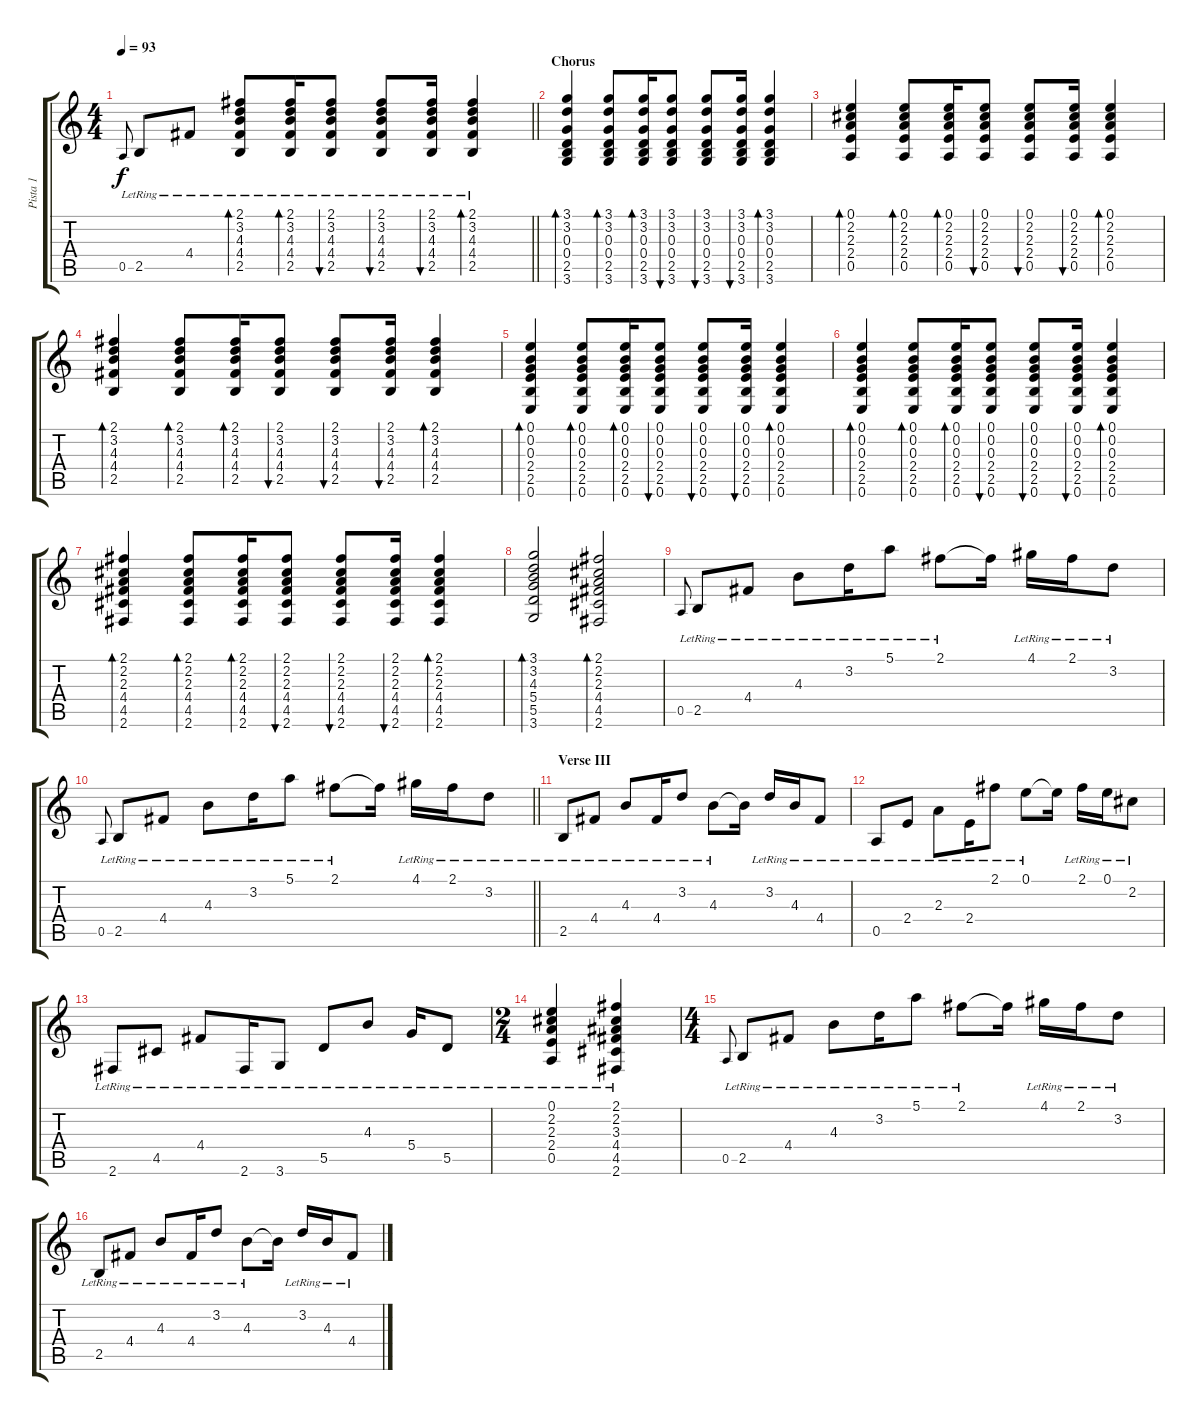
\track ("Pista 1" "Pista 1") {instrument acousticguitarsteel}
\staff {score tabs}
\tuning (E4 B3 G3 D3 A2 E2) {hide}
\ts (4 4)
\tempo 93
\clef g2
\barLineRight lightlight
\ks c
0.5.8{gr onbeat dy f} 2.5{lr}.8 4.4{lr}.8 (2.1 3.2 4.3{lr} 4.4 2.5).8{bd 60} (2.1 3.2 4.3{lr} 4.4 2.5).16{bd 60} (2.1 3.2 4.3{lr} 4.4 2.5).8{bu 60} (2.1 3.2 4.3{lr} 4.4 2.5).8{bu 60} (2.1 3.2 4.3{lr} 4.4 2.5).16{bu 60} (2.1 3.2 4.3{lr} 4.4 2.5).4{bd 60} |
\section ("" "Chorus")
(3.1 3.2 0.3 0.4 2.5 3.6).4{bd 60} (3.1 3.2 0.3 0.4 2.5 3.6).8{bd 60} (3.1 3.2 0.3 0.4 2.5 3.6).16{bd 60} (3.1 3.2 0.3 0.4 2.5 3.6).8{bu 60} (3.1 3.2 0.3 0.4 2.5 3.6).8{bu 60} (3.1 3.2 0.3 0.4 2.5 3.6).16{bu 60} (3.1 3.2 0.3 0.4 2.5 3.6).4{bd 60} |
(0.1 2.2 2.3 2.4 0.5).4{bd 60} (0.1 2.2 2.3 2.4 0.5).8{bd 60} (0.1 2.2 2.3 2.4 0.5).16{bd 60} (0.1 2.2 2.3 2.4 0.5).8{bu 60} (0.1 2.2 2.3 2.4 0.5).8{bu 60} (0.1 2.2 2.3 2.4 0.5).16{bu 60} (0.1 2.2 2.3 2.4 0.5).4{bd 60} |
(2.1 3.2 4.3 4.4 2.5).4{bd 60} (2.1 3.2 4.3 4.4 2.5).8{bd 60} (2.1 3.2 4.3 4.4 2.5).16{bd 60} (2.1 3.2 4.3 4.4 2.5).8{bu 60} (2.1 3.2 4.3 4.4 2.5).8{bu 60} (2.1 3.2 4.3 4.4 2.5).16{bu 60} (2.1 3.2 4.3 4.4 2.5).4{bd 60} |
(0.1 0.2 0.3 2.4 2.5 0.6).4{bd 60} (0.1 0.2 0.3 2.4 2.5 0.6).8{bd 60} (0.1 0.2 0.3 2.4 2.5 0.6).16{bd 60} (0.1 0.2 0.3 2.4 2.5 0.6).8{bu 60} (0.1 0.2 0.3 2.4 2.5 0.6).8{bu 60} (0.1 0.2 0.3 2.4 2.5 0.6).16{bu 60} (0.1 0.2 0.3 2.4 2.5 0.6).4{bd 60} |
(0.1 0.2 0.3 2.4 2.5 0.6).4{bd 60} (0.1 0.2 0.3 2.4 2.5 0.6).8{bd 60} (0.1 0.2 0.3 2.4 2.5 0.6).16{bd 60} (0.1 0.2 0.3 2.4 2.5 0.6).8{bu 60} (0.1 0.2 0.3 2.4 2.5 0.6).8{bu 60} (0.1 0.2 0.3 2.4 2.5 0.6).16{bu 60} (0.1 0.2 0.3 2.4 2.5 0.6).4{bd 60} |
(2.1 2.2 2.3 4.4 4.5 2.6).4{bd 60} (2.1 2.2 2.3 4.4 4.5 2.6).8{bd 60} (2.1 2.2 2.3 4.4 4.5 2.6).16{bd 60} (2.1 2.2 2.3 4.4 4.5 2.6).8{bu 60} (2.1 2.2 2.3 4.4 4.5 2.6).8{bu 60} (2.1 2.2 2.3 4.4 4.5 2.6).16{bu 60} (2.1 2.2 2.3 4.4 4.5 2.6).4{bd 60} |
(3.1 3.2 4.3 5.4 5.5 3.6).2{bd 60} (2.1 2.2 2.3 4.4 4.5 2.6).2{bd 60} |
0.5.8{gr onbeat} 2.5{lr}.8 4.4{lr}.8 4.3{lr}.8 3.2{lr}.16 5.1{lr}.8 2.1{lr}.8 2.1{t}.16 4.1{lr}.16 2.1{lr}.16 3.2{lr}.8 |
\barLineRight lightlight
0.5.8{gr onbeat} 2.5{lr}.8 4.4{lr}.8 4.3{lr}.8 3.2{lr}.16 5.1{lr}.8 2.1{lr}.8 2.1{t}.16 4.1{lr}.16 2.1{lr}.16 3.2{lr}.8 |
\section ("" "Verse III")
2.5{lr}.8 4.4{lr}.8 4.3{lr}.8 4.4{lr}.16 3.2{lr}.8 4.3{lr}.8 4.3{t}.16 3.2{lr}.16 4.3{lr}.16 4.4{lr}.8 |
0.5{lr}.8 2.4{lr}.8 2.3{lr}.8 2.4{lr}.16 2.1{lr}.8 0.1{lr}.8 0.1{t}.16 2.1{lr}.16 0.1{lr}.16 2.2{lr}.8 |
2.6{lr}.8 4.5{lr}.8 4.4{lr}.8 2.6{lr}.16 3.6{lr}.8 5.5{lr}.8 4.3{lr}.8 5.4{lr}.16 5.5{lr}.8 |
\ts (2 4)
(0.1{lr} 2.2{lr} 2.3{lr} 2.4{lr} 0.5{lr}).4 (2.1{lr} 2.2{lr} 3.3{lr} 4.4{lr} 4.5{lr} 2.6{lr}).4 |
\ts (4 4)
0.5.8{gr onbeat} 2.5{lr}.8 4.4{lr}.8 4.3{lr}.8 3.2{lr}.16 5.1{lr}.8 2.1{lr}.8 2.1{t}.16 4.1{lr}.16 2.1{lr}.16 3.2{lr}.8 |
2.5{lr}.8 4.4{lr}.8 4.3{lr}.8 4.4{lr}.16 3.2{lr}.8 4.3{lr}.8 4.3{t}.16 3.2{lr}.16 4.3{lr}.16 4.4{lr}.8
